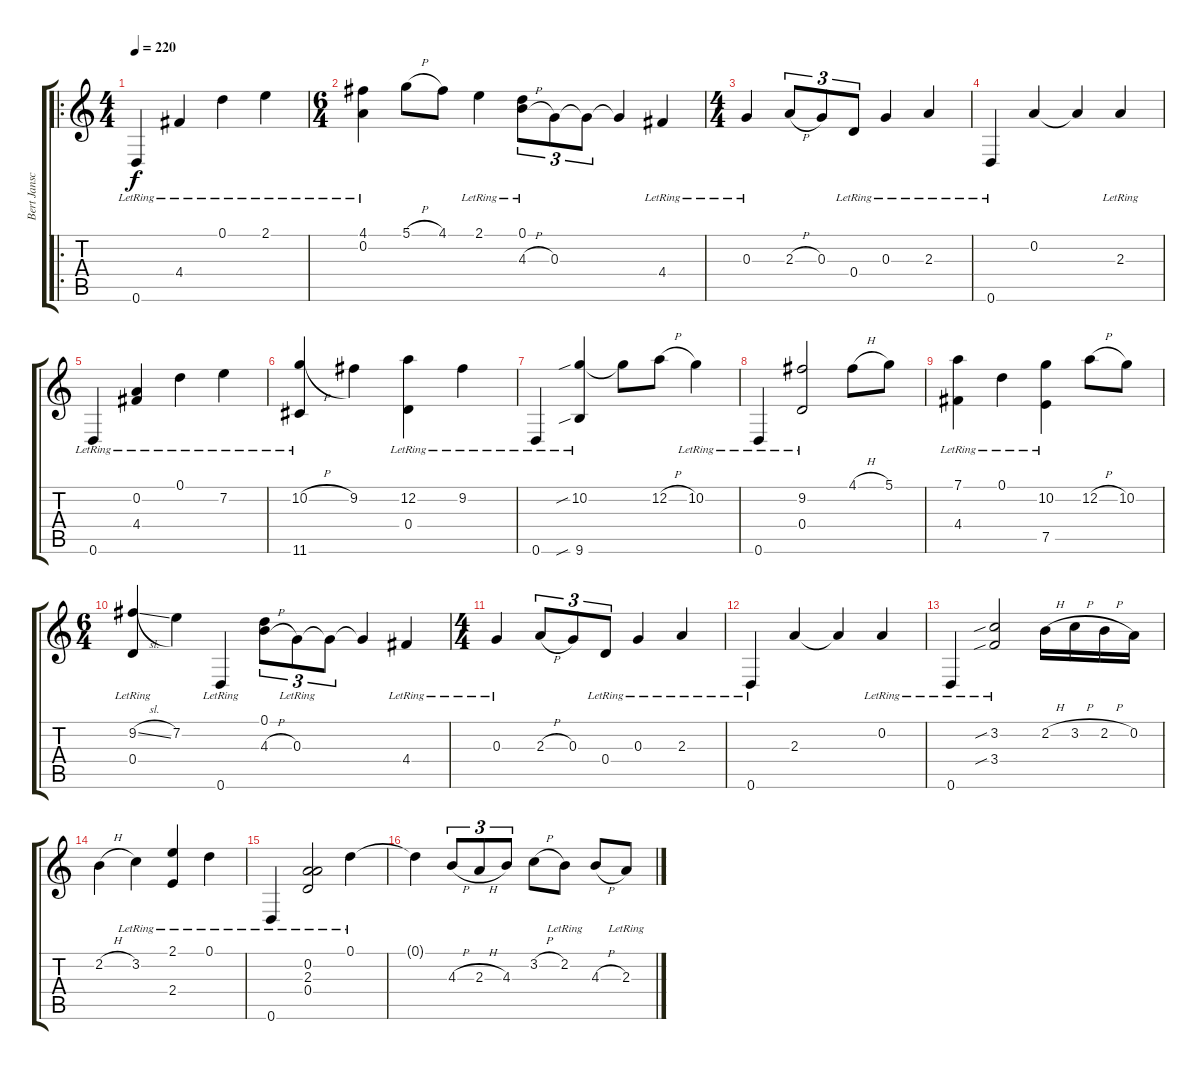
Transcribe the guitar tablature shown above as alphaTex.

\track ("Bert Jansch" "Bert Jansc") {instrument acousticguitarsteel}
\staff {score tabs}
\tuning (D4 A3 G3 D3 A2 D2) {hide}
\ro
\ts (4 4)
\tempo 220
\clef g2
\ks c
0.6{lr}.4{dy f instrument acousticguitarsteel} 4.4{lr}.4 0.1{lr}.4 2.1{lr}.4 |
\ts (6 4)
(4.1{lr} 0.2).4 5.1{h}.8 4.1.8 2.1{lr}.4 (0.1{lr} 4.3{h}).8{tu (3 2)} 0.3.8{tu (3 2)} 0.3{t}.8{tu (3 2)} 0.3{t}.4 4.4{lr}.4 |
\ts (4 4)
0.3{lr}.4 2.3{h}.8{tu (3 2)} 0.3.8{tu (3 2)} 0.4{lr}.8{tu (3 2)} 0.3{lr}.4 2.3{lr}.4 |
0.6{lr}.4 0.2.4 0.2{t}.4 2.3{lr}.4 |
0.6{lr}.4 (0.2{lr} 4.4).4 0.1{lr}.4 7.2{lr}.4 |
(10.2{h} 11.6{lr}).4 9.2.4 (12.2{lr} 0.4{lr}).4 9.2{lr}.4 |
0.6{lr}.4 (10.2{sib} 9.6{sib lr}).4 10.2{t}.8 12.2{h}.8 10.2{lr}.4 |
0.6{lr}.4 (9.2{lr} 0.4{lr}).2 4.1{h}.8 5.1.8 |
(7.1{lr} 4.4{lr}).4 0.1{lr}.4 (10.2{lr} 7.5{lr}).4 12.2{h}.8 10.2.8 |
\ts (6 4)
(9.2{sl} 0.4{lr}).4 7.2.4 0.6{lr}.4 (0.1 4.3{h}).8{tu (3 2)} 0.3{lr}.8{tu (3 2)} 0.3{t}.8{tu (3 2)} 0.3{t}.4 4.4{lr}.4 |
\ts (4 4)
0.3{lr}.4 2.3{h}.8{tu (3 2)} 0.3.8{tu (3 2)} 0.4{lr}.8{tu (3 2)} 0.3{lr}.4 2.3{lr}.4 |
0.6{lr}.4 2.3.4 2.3{t}.4 0.2{lr}.4 |
0.6{lr}.4 (3.2{sib lr} 3.4{sib lr}).2 2.2{h}.16 3.2{h}.16 2.2{h}.16 0.2.16 |
2.2{h}.4 3.2{lr}.4 (2.1{lr} 2.4{lr}).4 0.1{lr}.4 |
0.6{lr}.4 (0.2{lr} 2.3{lr} 0.4{lr}).2 0.1{lr}.4 |
0.1{t}.4 4.3{h}.8{tu (3 2)} 2.3{h}.8{tu (3 2)} 4.3.8{tu (3 2)} 3.2{h}.8 2.2{lr}.8 4.3{h}.8 2.3{lr}.8
